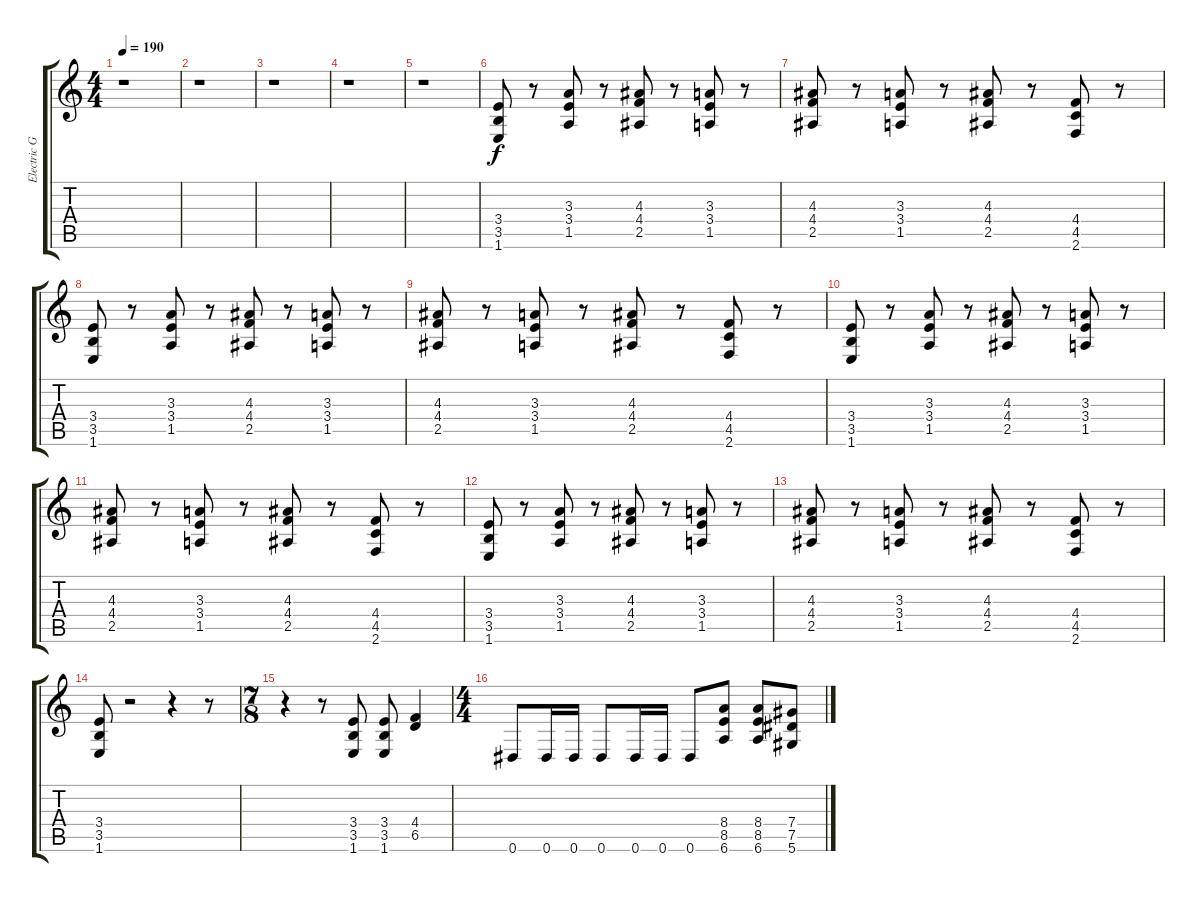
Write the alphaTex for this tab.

\track ("Electric Guitar 2" "Electric G") {instrument overdrivenguitar}
\staff {score tabs}
\tuning (Eb4 Bb3 Gb3 Db3 Ab2 Eb2) {hide}
\ts (4 4)
\tempo 190
\clef g2
\ks c
r.1{dy f} |
r.1 |
r.1 |
r.1 |
r.1 |
(3.4 3.5 1.6).8 r.8 (3.3 3.4 1.5).8 r.8 (4.3 4.4 2.5).8 r.8 (3.3 3.4 1.5).8 r.8 |
(4.3 4.4 2.5).8 r.8 (3.3 3.4 1.5).8 r.8 (4.3 4.4 2.5).8 r.8 (4.4 4.5 2.6).8 r.8 |
(3.4 3.5 1.6).8 r.8 (3.3 3.4 1.5).8 r.8 (4.3 4.4 2.5).8 r.8 (3.3 3.4 1.5).8 r.8 |
(4.3 4.4 2.5).8 r.8 (3.3 3.4 1.5).8 r.8 (4.3 4.4 2.5).8 r.8 (4.4 4.5 2.6).8 r.8 |
(3.4 3.5 1.6).8 r.8 (3.3 3.4 1.5).8 r.8 (4.3 4.4 2.5).8 r.8 (3.3 3.4 1.5).8 r.8 |
(4.3 4.4 2.5).8 r.8 (3.3 3.4 1.5).8 r.8 (4.3 4.4 2.5).8 r.8 (4.4 4.5 2.6).8 r.8 |
(3.4 3.5 1.6).8 r.8 (3.3 3.4 1.5).8 r.8 (4.3 4.4 2.5).8 r.8 (3.3 3.4 1.5).8 r.8 |
(4.3 4.4 2.5).8 r.8 (3.3 3.4 1.5).8 r.8 (4.3 4.4 2.5).8 r.8 (4.4 4.5 2.6).8 r.8 |
(3.4 3.5 1.6).8 r.2 r.4 r.8 |
\ts (7 8)
r.4 r.8 (3.4 3.5 1.6).8 (3.4 3.5 1.6).8 (4.4 6.5).4 |
\ts (4 4)
0.6.8 0.6.16 0.6.16 0.6.8 0.6.16 0.6.16 0.6.8 (8.4 8.5 6.6).8 (8.4 8.5 6.6).8 (7.4 7.5 5.6).8
